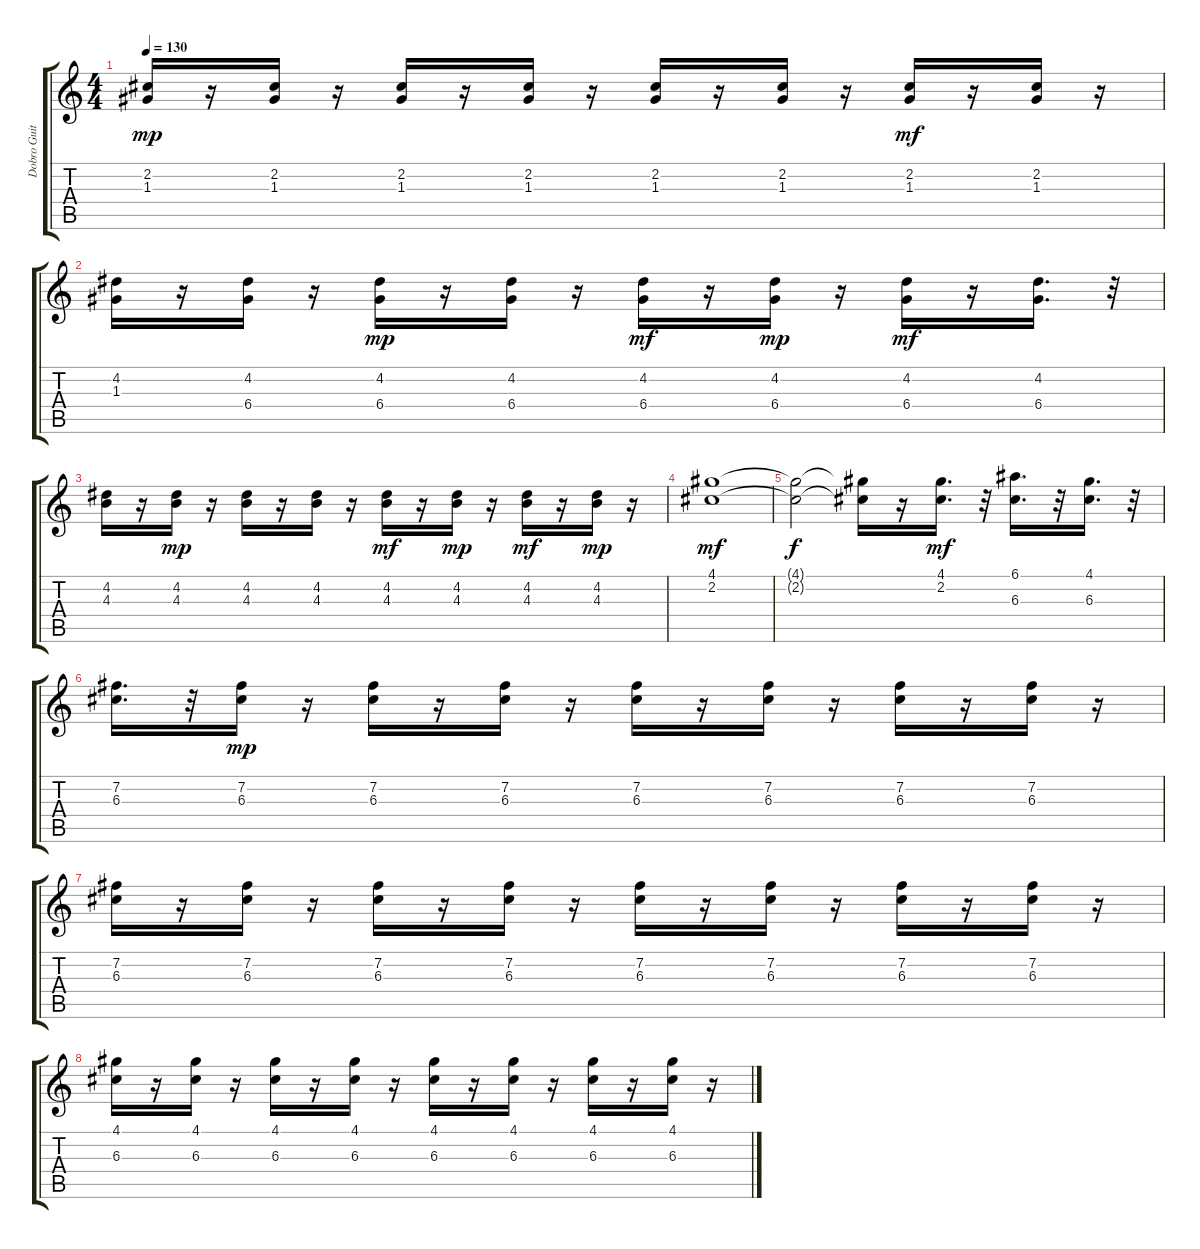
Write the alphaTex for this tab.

\track ("Dobro Guitar" "Dobro Guit") {instrument banjo}
\staff {score tabs}
\tuning (E4 B3 G3 D3 A2 E2) {hide}
\displaytranspose 12
\ts (4 4)
\tempo 130
\clef g2
\ks c
(2.2 1.3).16{dy mp} r.16 (2.2 1.3).16 r.16 (2.2 1.3).16 r.16 (2.2 1.3).16 r.16 (2.2 1.3).16 r.16 (2.2 1.3).16 r.16 (2.2 1.3).16{dy mf} r.16 (2.2 1.3).16 r.16 |
(4.2 1.3).16 r.16 (4.2 6.4).16 r.16 (4.2 6.4).16{dy mp} r.16 (4.2 6.4).16 r.16 (4.2 6.4).16{dy mf} r.16 (4.2 6.4).16{dy mp} r.16 (4.2 6.4).16{dy mf} r.16 (4.2 6.4).16{d} r.32 |
(4.2 4.3).16 r.16 (4.2 4.3).16{dy mp} r.16 (4.2 4.3).16 r.16 (4.2 4.3).16 r.16 (4.2 4.3).16{dy mf} r.16 (4.2 4.3).16{dy mp} r.16 (4.2 4.3).16{dy mf} r.16 (4.2 4.3).16{dy mp} r.16 |
(4.1 2.2).1{dy mf} |
(4.1{t} 2.2{t}).2{dy f} (4.1{t} 2.2{t}).16 r.16 (4.1 2.2).16{d dy mf} r.32 (6.1 6.3).16{d} r.32 (4.1 6.3).16{d} r.32 |
(7.2 6.3).16{d} r.32 (7.2 6.3).16{dy mp} r.16 (7.2 6.3).16 r.16 (7.2 6.3).16 r.16 (7.2 6.3).16 r.16 (7.2 6.3).16 r.16 (7.2 6.3).16 r.16 (7.2 6.3).16 r.16 |
(7.2 6.3).16 r.16 (7.2 6.3).16 r.16 (7.2 6.3).16 r.16 (7.2 6.3).16 r.16 (7.2 6.3).16 r.16 (7.2 6.3).16 r.16 (7.2 6.3).16 r.16 (7.2 6.3).16 r.16 |
(4.1 6.3).16 r.16 (4.1 6.3).16 r.16 (4.1 6.3).16 r.16 (4.1 6.3).16 r.16 (4.1 6.3).16 r.16 (4.1 6.3).16 r.16 (4.1 6.3).16 r.16 (4.1 6.3).16 r.16
